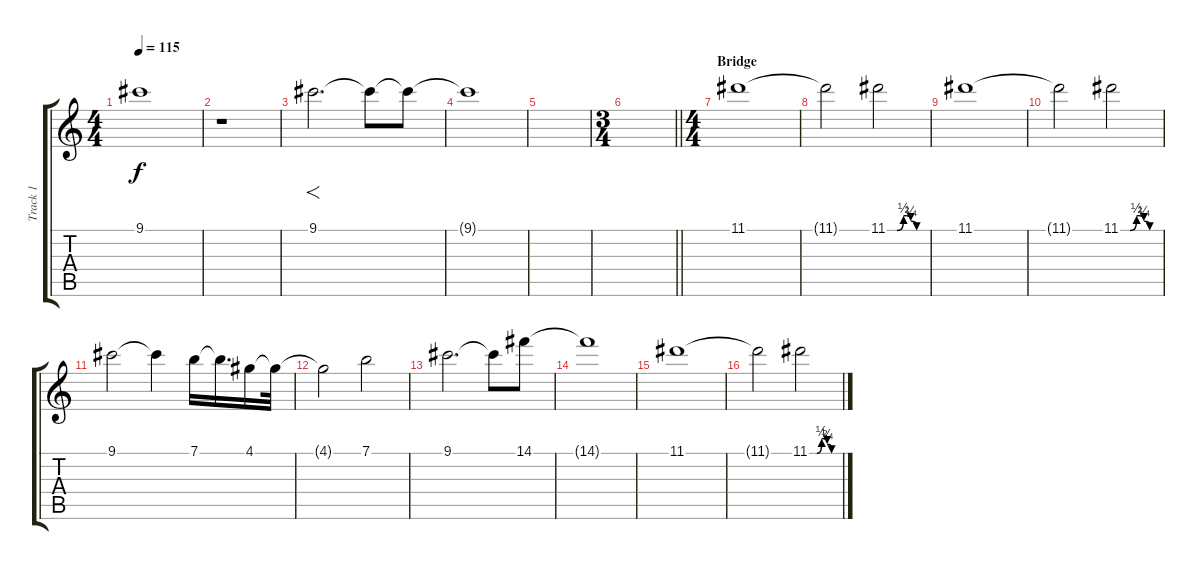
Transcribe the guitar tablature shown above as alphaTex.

\track ("Track 1" "Track 1") {instrument electricguitarjazz}
\staff {score tabs}
\tuning (E4 B3 G3 D3 A2 E2) {hide}
\ts (4 4)
\tempo 115
\clef g2
\ks c
9.1{t}.1{dy f} |
r.1 |
9.1.2{f d} 9.1{t}.8 9.1{t}.8 |
9.1{t}.1 |
|
\ts (3 4)
\barLineRight lightlight
|
\ts (4 4)
\section ("" "Bridge")
11.1.1 |
11.1{t}.2 11.1{be (custom 0 0 15 0 25 2 30 2 36 1 45 0 60 0)}.2 |
11.1.1 |
11.1{t}.2 11.1{be (custom 0 0 15 0 25 2 30 2 36 1 45 0 60 0)}.2 |
9.1.2 9.1{t}.4 7.1.16 7.1{t}.16{d} 4.1.16 4.1{t}.32 |
4.1{t}.2 7.1.2 |
9.1.2{d} 9.1{t}.8 14.1.8 |
14.1{t}.1 |
11.1.1 |
11.1{t}.2 11.1{be (custom 0 0 15 0 25 2 30 2 36 1 45 0 60 0)}.2
